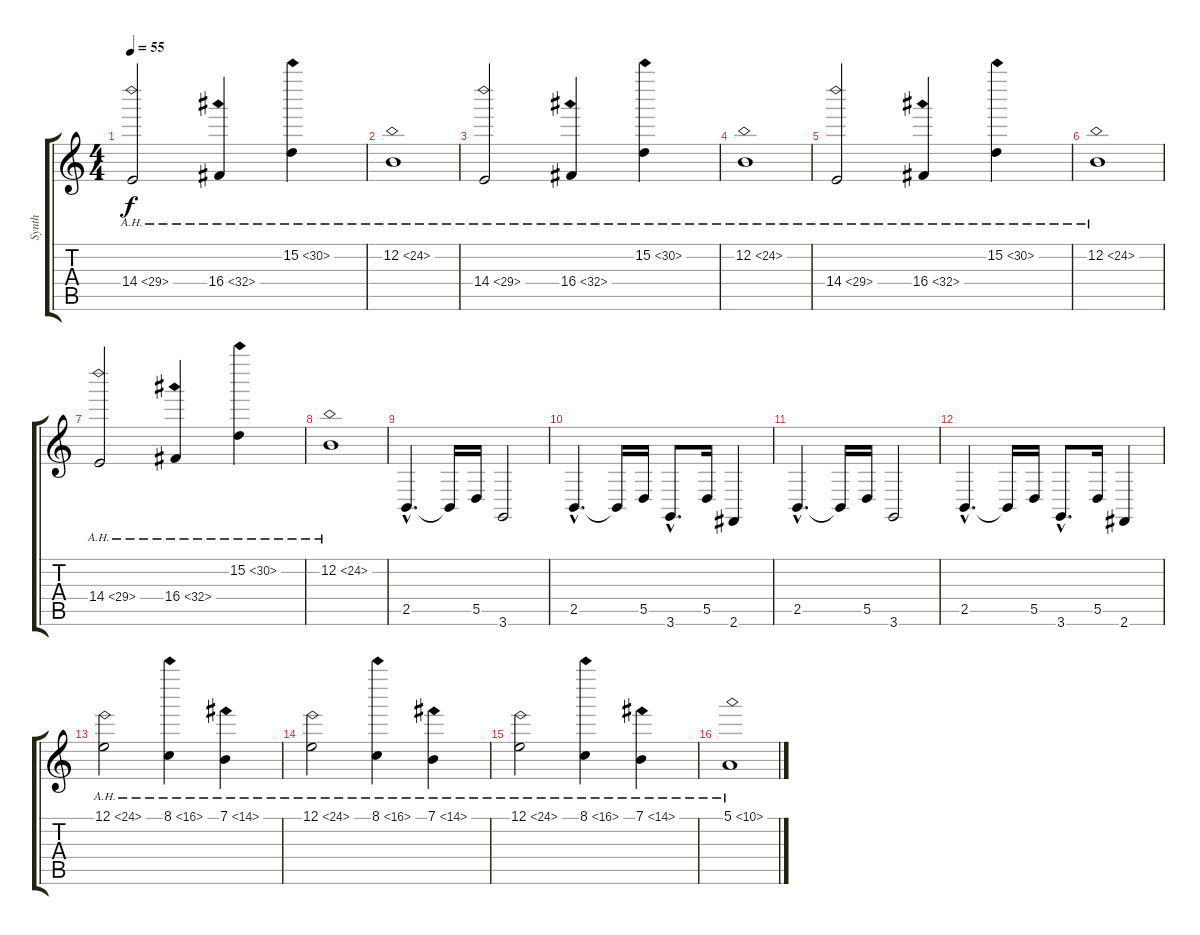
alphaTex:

\track ("Synth" "Synth") {instrument pad4choir}
\staff {score tabs}
\tuning (E4 B3 G3 D3 A2 E2) {hide}
\ts (4 4)
\tempo 55
\clef g2
\ks c
14.4{ah 15}.2{dy f instrument whistle} 16.4{ah 16}.4 15.2{ah 15}.4 |
12.2{ah 12}.1{instrument whistle} |
14.4{ah 15}.2{instrument whistle} 16.4{ah 16}.4 15.2{ah 15}.4 |
12.2{ah 12}.1{instrument whistle} |
14.4{ah 15}.2{instrument whistle} 16.4{ah 16}.4 15.2{ah 15}.4 |
12.2{ah 12}.1{instrument whistle} |
14.4{ah 15}.2{instrument whistle} 16.4{ah 16}.4 15.2{ah 15}.4 |
12.2{ah 12}.1{instrument whistle} |
2.5{hac}.4{d volume 7 instrument pad4choir} 2.5{t}.16 5.5.16 3.6.2 |
2.5{hac}.4{d} 2.5{t}.16 5.5.16 3.6{hac}.8{d} 5.5.16 2.6.4 |
2.5{hac}.4{d volume 7 instrument pad4choir} 2.5{t}.16 5.5.16 3.6.2 |
2.5{hac}.4{d} 2.5{t}.16 5.5.16 3.6{hac}.8{d} 5.5.16 2.6.4 |
12.1{ah 12}.2{volume 13 instrument stringensemble2} 8.1{ah 8}.4 7.1{ah 7}.4 |
12.1{ah 12}.2{volume 13 instrument stringensemble2} 8.1{ah 8}.4 7.1{ah 7}.4 |
12.1{ah 12}.2{volume 13 instrument stringensemble2} 8.1{ah 8}.4 7.1{ah 7}.4 |
5.1{ah 5}.1{volume 13 instrument stringensemble2}
